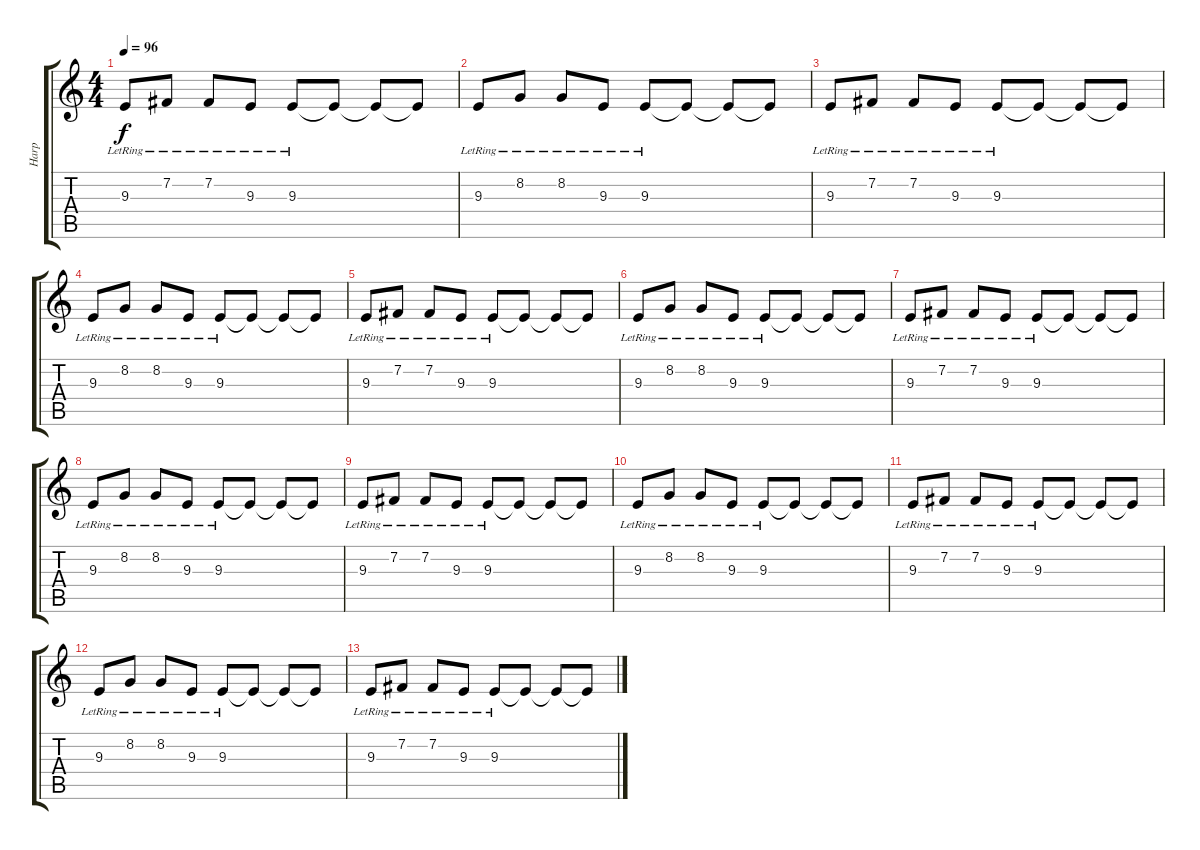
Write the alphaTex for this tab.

\track ("Harp" "Harp") {instrument orchestralharp}
\staff {score tabs}
\tuning (E4 B3 G3 D3 A2 E2) {hide}
\ts (4 4)
\tempo 96
\clef g2
\ks c
9.3{lr}.8{dy f} 7.2{lr}.8 7.2{lr}.8 9.3{lr}.8 9.3{lr}.8 9.3{t}.8 9.3{t}.8 9.3{t}.8 |
9.3{lr}.8 8.2{lr}.8 8.2{lr}.8 9.3{lr}.8 9.3{lr}.8 9.3{t}.8 9.3{t}.8 9.3{t}.8 |
9.3{lr}.8 7.2{lr}.8 7.2{lr}.8 9.3{lr}.8 9.3{lr}.8 9.3{t}.8 9.3{t}.8 9.3{t}.8 |
9.3{lr}.8 8.2{lr}.8 8.2{lr}.8 9.3{lr}.8 9.3{lr}.8 9.3{t}.8 9.3{t}.8 9.3{t}.8 |
9.3{lr}.8 7.2{lr}.8 7.2{lr}.8 9.3{lr}.8 9.3{lr}.8 9.3{t}.8 9.3{t}.8 9.3{t}.8 |
9.3{lr}.8 8.2{lr}.8 8.2{lr}.8 9.3{lr}.8 9.3{lr}.8 9.3{t}.8 9.3{t}.8 9.3{t}.8 |
9.3{lr}.8 7.2{lr}.8 7.2{lr}.8 9.3{lr}.8 9.3{lr}.8 9.3{t}.8 9.3{t}.8 9.3{t}.8 |
9.3{lr}.8 8.2{lr}.8 8.2{lr}.8 9.3{lr}.8 9.3{lr}.8 9.3{t}.8 9.3{t}.8 9.3{t}.8 |
9.3{lr}.8 7.2{lr}.8 7.2{lr}.8 9.3{lr}.8 9.3{lr}.8 9.3{t}.8 9.3{t}.8 9.3{t}.8 |
9.3{lr}.8 8.2{lr}.8 8.2{lr}.8 9.3{lr}.8 9.3{lr}.8 9.3{t}.8 9.3{t}.8 9.3{t}.8 |
9.3{lr}.8 7.2{lr}.8 7.2{lr}.8 9.3{lr}.8 9.3{lr}.8 9.3{t}.8 9.3{t}.8 9.3{t}.8 |
9.3{lr}.8 8.2{lr}.8 8.2{lr}.8 9.3{lr}.8 9.3{lr}.8 9.3{t}.8 9.3{t}.8 9.3{t}.8 |
9.3{lr}.8 7.2{lr}.8 7.2{lr}.8 9.3{lr}.8 9.3{lr}.8 9.3{t}.8 9.3{t}.8 9.3{t}.8
